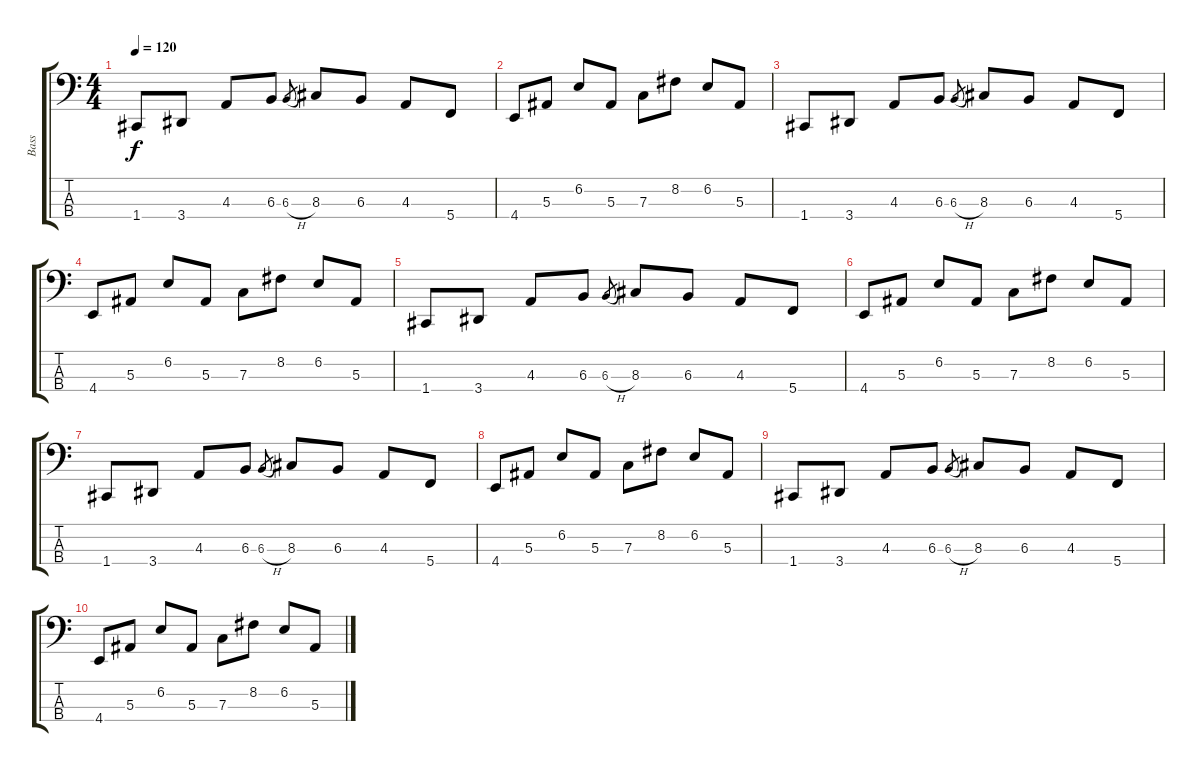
\track ("Bass" "Bass") {instrument electricbassfinger}
\staff {score tabs}
\tuning (Eb2 Bb1 F1 C1) {hide}
\ts (4 4)
\tempo 120
\clef f4
\ks c
1.4.8{dy f} 3.4.8 4.3.8 6.3.8 6.3{h}.8{gr} 8.3.8 6.3.8 4.3.8 5.4.8 |
4.4.8 5.3.8 6.2.8 5.3.8 7.3.8 8.2.8 6.2.8 5.3.8 |
1.4.8 3.4.8 4.3.8 6.3.8 6.3{h}.8{gr} 8.3.8 6.3.8 4.3.8 5.4.8 |
4.4.8 5.3.8 6.2.8 5.3.8 7.3.8 8.2.8 6.2.8 5.3.8 |
1.4.8 3.4.8 4.3.8 6.3.8 6.3{h}.8{gr} 8.3.8 6.3.8 4.3.8 5.4.8 |
4.4.8 5.3.8 6.2.8 5.3.8 7.3.8 8.2.8 6.2.8 5.3.8 |
1.4.8 3.4.8 4.3.8 6.3.8 6.3{h}.8{gr} 8.3.8 6.3.8 4.3.8 5.4.8 |
4.4.8 5.3.8 6.2.8 5.3.8 7.3.8 8.2.8 6.2.8 5.3.8 |
1.4.8 3.4.8 4.3.8 6.3.8 6.3{h}.8{gr} 8.3.8 6.3.8 4.3.8 5.4.8 |
4.4.8 5.3.8 6.2.8 5.3.8 7.3.8 8.2.8 6.2.8 5.3.8
